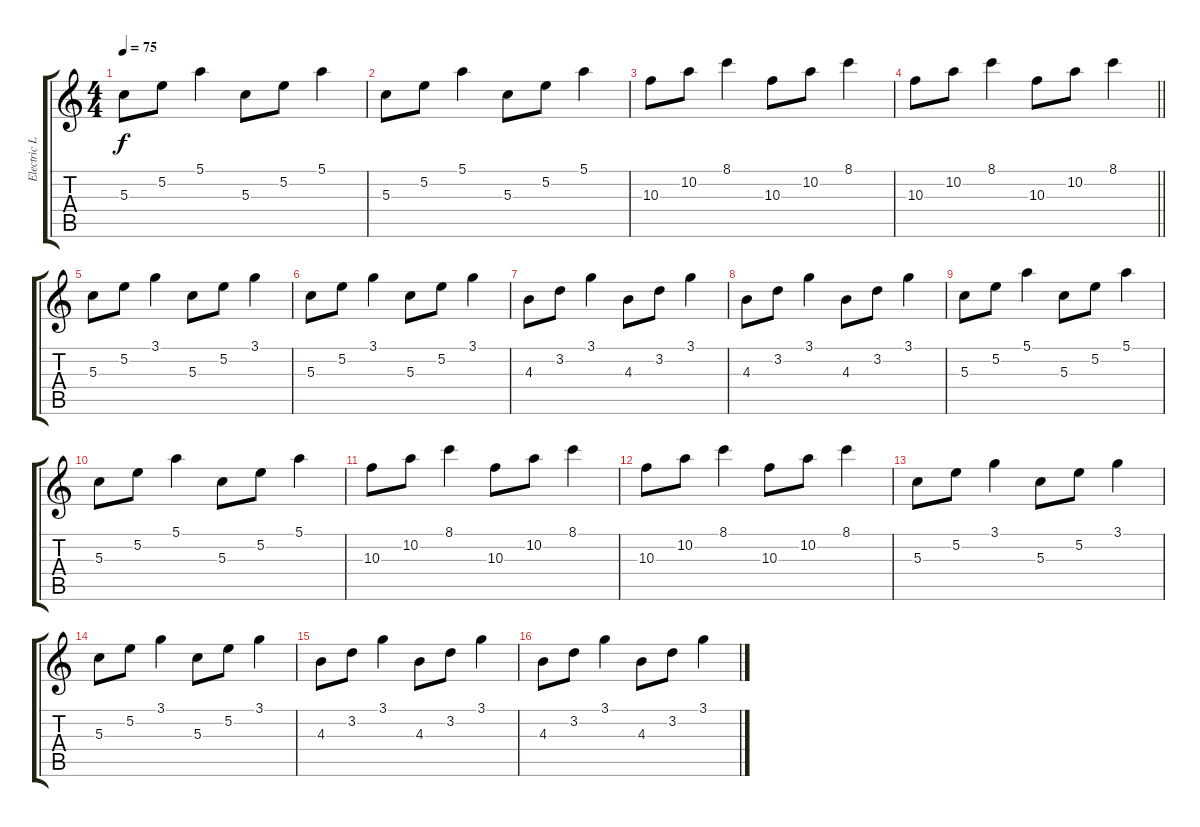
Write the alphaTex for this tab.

\track ("Electric Lead" "Electric L") {instrument electricguitarjazz bank 255}
\staff {score tabs}
\tuning (E4 B3 G3 D3 A2 E2) {hide}
\ts (4 4)
\tempo 75
\clef g2
\ks c
5.3.8{dy f} 5.2.8 5.1.4 5.3.8 5.2.8 5.1.4 |
5.3.8 5.2.8 5.1.4 5.3.8 5.2.8 5.1.4 |
10.3.8 10.2.8 8.1.4 10.3.8 10.2.8 8.1.4 |
\barLineRight lightlight
10.3.8 10.2.8 8.1.4 10.3.8 10.2.8 8.1.4 |
5.3.8 5.2.8 3.1.4 5.3.8 5.2.8 3.1.4 |
5.3.8 5.2.8 3.1.4 5.3.8 5.2.8 3.1.4 |
4.3.8 3.2.8 3.1.4 4.3.8 3.2.8 3.1.4 |
4.3.8 3.2.8 3.1.4 4.3.8 3.2.8 3.1.4 |
5.3.8 5.2.8 5.1.4 5.3.8 5.2.8 5.1.4 |
5.3.8 5.2.8 5.1.4 5.3.8 5.2.8 5.1.4 |
10.3.8 10.2.8 8.1.4 10.3.8 10.2.8 8.1.4 |
10.3.8 10.2.8 8.1.4 10.3.8 10.2.8 8.1.4 |
5.3.8 5.2.8 3.1.4 5.3.8 5.2.8 3.1.4 |
5.3.8 5.2.8 3.1.4 5.3.8 5.2.8 3.1.4 |
4.3.8 3.2.8 3.1.4 4.3.8 3.2.8 3.1.4 |
4.3.8 3.2.8 3.1.4 4.3.8 3.2.8 3.1.4
